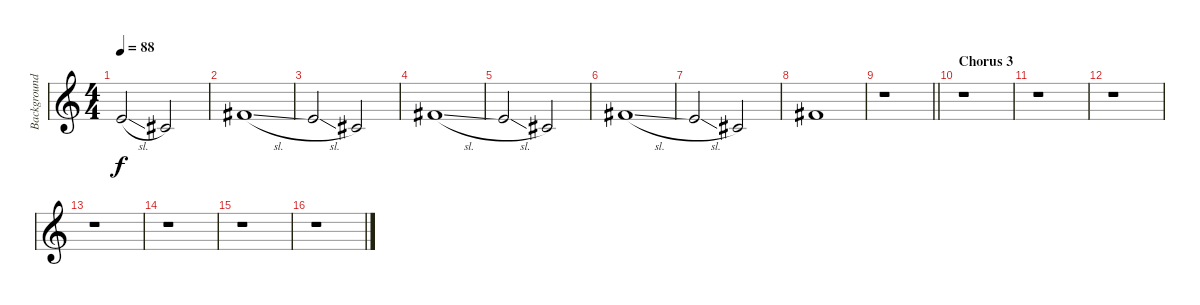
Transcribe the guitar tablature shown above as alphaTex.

\track ("Background Vocals" "Background") {instrument synthvoice}
\staff {score}
\tuning (E4 B3 G3 D3 A2 E2) {hide}
\ts (4 4)
\tempo 88
\clef g2
\ks c
5.2{sl}.2{dy f} 2.2.2 |
7.2{sl}.1 |
5.2{sl}.2 2.2.2 |
7.2{sl}.1 |
5.2{sl}.2 2.2.2 |
7.2{sl}.1 |
5.2{sl}.2 2.2.2 |
7.2.1 |
\barLineRight lightlight
r.1 |
\section ("" "Chorus 3")
r.1 |
r.1 |
r.1 |
r.1 |
r.1 |
r.1 |
r.1
